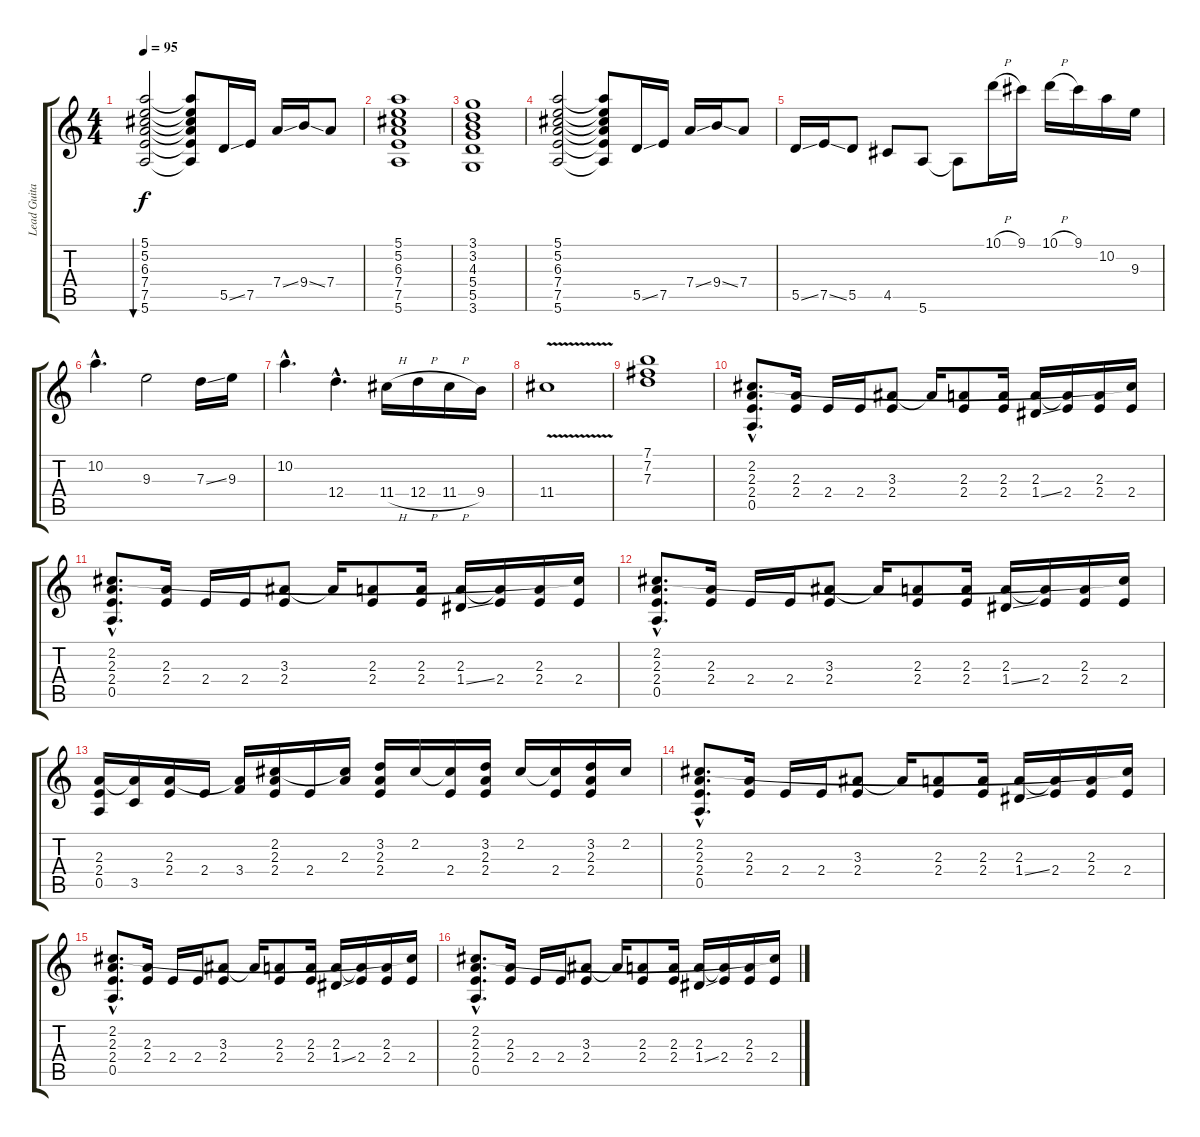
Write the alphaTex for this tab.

\track ("Lead Guitar" "Lead Guita") {instrument acousticguitarsteel}
\staff {score tabs}
\tuning (E4 B3 G3 D3 A2 E2) {hide}
\ts (4 4)
\tempo 95
\clef g2
\ks c
(5.1 5.2 6.3 7.4 7.5 5.6).2{bu 240 dy f instrument acousticguitarsteel} (5.1{t} 5.2{t} 6.3{t} 7.4{t} 7.5{t} 5.6{t}).8 5.5{ss}.16 7.5.16 7.4{ss}.16 9.4{ss}.16 7.4.8 |
(5.1 5.2 6.3 7.4 7.5 5.6).1 |
(3.1 3.2 4.3 5.4 5.5 3.6).1 |
(5.1 5.2 6.3 7.4 7.5 5.6).2 (5.1{t} 5.2{t} 6.3{t} 7.4{t} 7.5{t} 5.6{t}).8 5.5{ss}.16 7.5.16 7.4{ss}.16 9.4{ss}.16 7.4.8 |
5.5{ss}.16 7.5{ss}.16 5.5.8 4.5.8 5.6.8 5.6{t}.8 10.1{h}.16 9.1.16 10.1{h}.16 9.1.16 10.2.16 9.3.16 |
10.2{hac}.4{d} 9.3.2 7.3{ss}.16 9.3.16 |
10.2{hac}.4{d} 12.4{hac}.4{d} 11.4{h}.16 12.4{h}.16 11.4{h}.16 9.4.16 |
11.4{v}.1 |
(7.1 7.2 7.3).1 |
(2.2{hac} 2.3{hac} 2.4{hac} 0.5{hac}).8{d} (2.3 2.4).16 2.4.16 2.4.16 (3.3 2.4).8 3.3{t}.16 (2.3 2.4).8 (2.3 2.4).16 (2.3 1.4{ss}).16 (2.3{t} 2.4).16 (2.3 2.4).16 (2.2{t} 2.4).16 |
(2.2{hac} 2.3{hac} 2.4{hac} 0.5{hac}).8{d} (2.3 2.4).16 2.4.16 2.4.16 (3.3 2.4).8 3.3{t}.16 (2.3 2.4).8 (2.3 2.4).16 (2.3 1.4{ss}).16 (2.3{t} 2.4).16 (2.3 2.4).16 (2.2{t} 2.4).16 |
(2.2{hac} 2.3{hac} 2.4{hac} 0.5{hac}).8{d} (2.3 2.4).16 2.4.16 2.4.16 (3.3 2.4).8 3.3{t}.16 (2.3 2.4).8 (2.3 2.4).16 (2.3 1.4{ss}).16 (2.3{t} 2.4).16 (2.3 2.4).16 (2.2{t} 2.4).16 |
(2.3 2.4 0.5).16 (2.3{t} 3.5).16 (2.3 2.4).16 2.4.16 (2.3{t} 3.4).16 (2.2 2.3 2.4).16 2.4.16 (2.2{t} 2.3).16 (3.2 2.3 2.4).16 2.2.16 (2.2{t} 2.4).16 (3.2 2.3 2.4).16 2.2.16 (2.2{t} 2.4).16 (3.2 2.3 2.4).16 2.2.16 |
(2.2{hac} 2.3{hac} 2.4{hac} 0.5{hac}).8{d} (2.3 2.4).16 2.4.16 2.4.16 (3.3 2.4).8 3.3{t}.16 (2.3 2.4).8 (2.3 2.4).16 (2.3 1.4{ss}).16 (2.3{t} 2.4).16 (2.3 2.4).16 (2.2{t} 2.4).16 |
(2.2{hac} 2.3{hac} 2.4{hac} 0.5{hac}).8{d} (2.3 2.4).16 2.4.16 2.4.16 (3.3 2.4).8 3.3{t}.16 (2.3 2.4).8 (2.3 2.4).16 (2.3 1.4{ss}).16 (2.3{t} 2.4).16 (2.3 2.4).16 (2.2{t} 2.4).16 |
(2.2{hac} 2.3{hac} 2.4{hac} 0.5{hac}).8{d} (2.3 2.4).16 2.4.16 2.4.16 (3.3 2.4).8 3.3{t}.16 (2.3 2.4).8 (2.3 2.4).16 (2.3 1.4{ss}).16 (2.3{t} 2.4).16 (2.3 2.4).16 (2.2{t} 2.4).16
